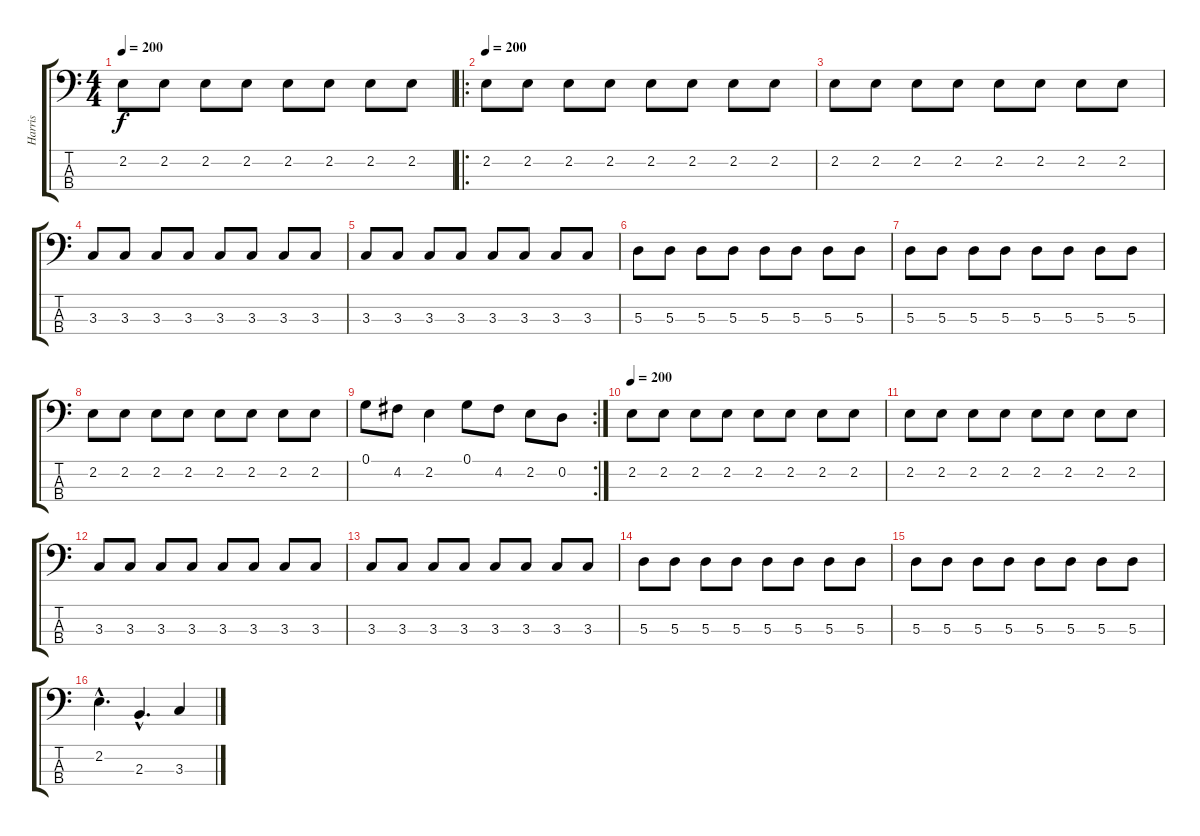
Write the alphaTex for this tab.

\track ("Harris" "Harris") {instrument electricbassfinger}
\staff {score tabs}
\tuning (G2 D2 A1 E1) {hide}
\ts (4 4)
\tempo 200
\clef f4
\ks c
2.2.8{dy f} 2.2.8 2.2.8 2.2.8 2.2.8 2.2.8 2.2.8 2.2.8 |
\ro
\tempo 200
2.2.8 2.2.8 2.2.8 2.2.8 2.2.8 2.2.8 2.2.8 2.2.8 |
2.2.8 2.2.8 2.2.8 2.2.8 2.2.8 2.2.8 2.2.8 2.2.8 |
3.3.8 3.3.8 3.3.8 3.3.8 3.3.8 3.3.8 3.3.8 3.3.8 |
3.3.8 3.3.8 3.3.8 3.3.8 3.3.8 3.3.8 3.3.8 3.3.8 |
5.3.8 5.3.8 5.3.8 5.3.8 5.3.8 5.3.8 5.3.8 5.3.8 |
5.3.8 5.3.8 5.3.8 5.3.8 5.3.8 5.3.8 5.3.8 5.3.8 |
2.2.8 2.2.8 2.2.8 2.2.8 2.2.8 2.2.8 2.2.8 2.2.8 |
\rc 2
0.1.8 4.2.8 2.2.4 0.1.8 4.2.8 2.2.8 0.2.8 |
\tempo 200
2.2.8 2.2.8 2.2.8 2.2.8 2.2.8 2.2.8 2.2.8 2.2.8 |
2.2.8 2.2.8 2.2.8 2.2.8 2.2.8 2.2.8 2.2.8 2.2.8 |
3.3.8 3.3.8 3.3.8 3.3.8 3.3.8 3.3.8 3.3.8 3.3.8 |
3.3.8 3.3.8 3.3.8 3.3.8 3.3.8 3.3.8 3.3.8 3.3.8 |
5.3.8 5.3.8 5.3.8 5.3.8 5.3.8 5.3.8 5.3.8 5.3.8 |
5.3.8 5.3.8 5.3.8 5.3.8 5.3.8 5.3.8 5.3.8 5.3.8 |
2.2{hac}.4{d} 2.3{hac}.4{d} 3.3.4
